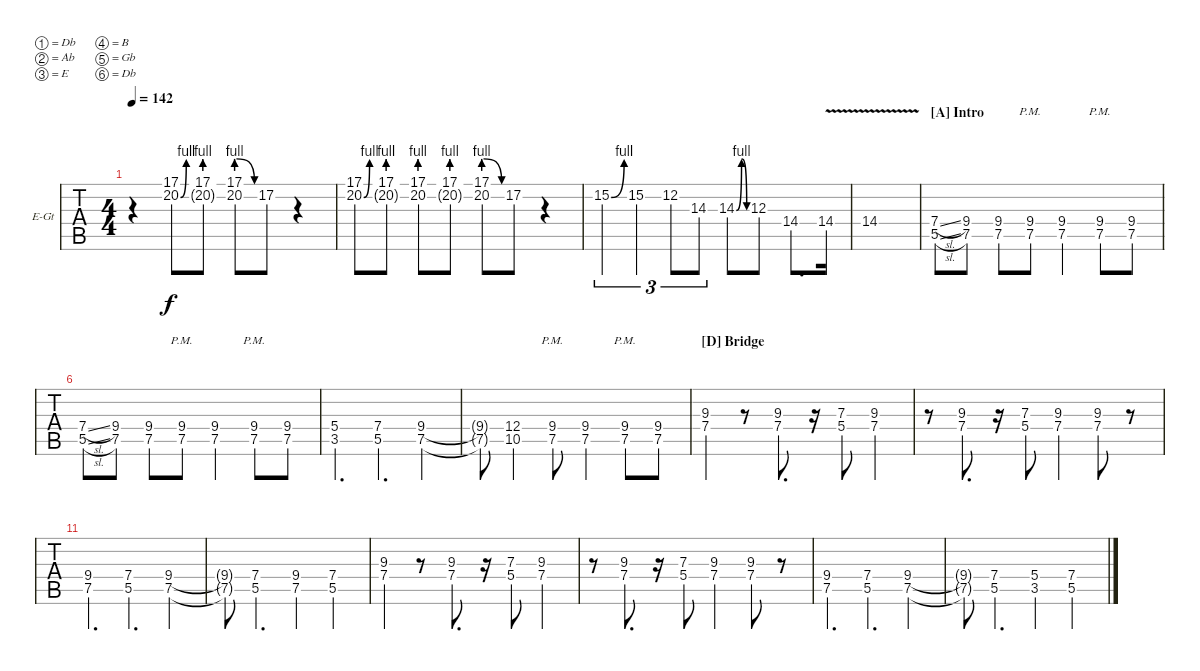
\bracketExtendMode nobrackets
\firstSystemTrackNameOrientation horizontal
\otherSystemsTrackNameOrientation horizontal
\defaultBarNumberDisplay FirstOfSystem
\track ("Guitar" "E-Gt") {instrument distortionguitar}
\staff {tabs}
\tuning (Db4 Ab3 E3 B2 Gb2 Db2)
\ts (4 4)
\tempo 142
\clef g2
\ks c
r.4{dy f} (20.2{be (bend 0 0 15 4)} 17.1).8{lyrics (0 "") lyrics (1 "") lyrics (2 "") lyrics (3 "") lyrics (4 "")} (20.2{be (prebend 0 4 60 4) g} 17.1).8{lyrics (0 "") lyrics (1 "") lyrics (2 "") lyrics (3 "") lyrics (4 "")} (20.2{be (prebendrelease 0 4 15 0)} 17.1).8{lyrics (0 "") lyrics (1 "") lyrics (2 "") lyrics (3 "") lyrics (4 "")} 17.2.8{lyrics (0 "") lyrics (1 "") lyrics (2 "") lyrics (3 "") lyrics (4 "")} r.4 |
(20.2{be (bend 0 0 15 4)} 17.1).8{lyrics (0 "") lyrics (1 "") lyrics (2 "") lyrics (3 "") lyrics (4 "")} (20.2{be (prebend 0 4 60 4) g} 17.1).8{lyrics (0 "") lyrics (1 "") lyrics (2 "") lyrics (3 "") lyrics (4 "")} (20.2{be (prebend 0 4 60 4)} 17.1).8{lyrics (0 "") lyrics (1 "") lyrics (2 "") lyrics (3 "") lyrics (4 "")} (20.2{be (prebend 0 4 60 4) g} 17.1).8{lyrics (0 "") lyrics (1 "") lyrics (2 "") lyrics (3 "") lyrics (4 "")} (20.2{be (prebendrelease 0 4 15 0)} 17.1).8{lyrics (0 "") lyrics (1 "") lyrics (2 "") lyrics (3 "") lyrics (4 "")} 17.2.8{lyrics (0 "") lyrics (1 "") lyrics (2 "") lyrics (3 "") lyrics (4 "")} r.4 |
15.2{be (bend 0 0 60 4)}.4{tu (3 2) lyrics (0 "") lyrics (1 "") lyrics (2 "") lyrics (3 "") lyrics (4 "")} 15.2.4{tu (3 2) lyrics (0 "") lyrics (1 "") lyrics (2 "") lyrics (3 "") lyrics (4 "")} 12.2.8{tu (3 2) lyrics (0 "") lyrics (1 "") lyrics (2 "") lyrics (3 "") lyrics (4 "")} 14.3.8{tu (3 2) lyrics (0 "") lyrics (1 "") lyrics (2 "") lyrics (3 "") lyrics (4 "")} 14.3{be (bendrelease 0 0 30 4 30 4 60 0)}.8{lyrics (0 "") lyrics (1 "") lyrics (2 "") lyrics (3 "") lyrics (4 "")} 12.3.8{lyrics (0 "") lyrics (1 "") lyrics (2 "") lyrics (3 "") lyrics (4 "")} 14.4.8{d lyrics (0 "") lyrics (1 "") lyrics (2 "") lyrics (3 "") lyrics (4 "")} 14.4{v}.16{lyrics (0 "") lyrics (1 "") lyrics (2 "") lyrics (3 "") lyrics (4 "")} |
14.4{v}.1{lyrics (0 "") lyrics (1 "") lyrics (2 "") lyrics (3 "") lyrics (4 "")} |
\section ("A" "Intro")
(7.4{sl} 5.5{sl}).8{lyrics (0 "") lyrics (1 "") lyrics (2 "") lyrics (3 "") lyrics (4 "")} (9.4 7.5).8{lyrics (0 "") lyrics (1 "") lyrics (2 "") lyrics (3 "") lyrics (4 "")} (7.5 9.4).8{lyrics (0 "") lyrics (1 "") lyrics (2 "") lyrics (3 "") lyrics (4 "")} (7.5 9.4{pm}).8{lyrics (0 "") lyrics (1 "") lyrics (2 "") lyrics (3 "") lyrics (4 "")} (9.4 7.5).4{lyrics (0 "") lyrics (1 "") lyrics (2 "") lyrics (3 "") lyrics (4 "")} (7.5 9.4{pm}).8{lyrics (0 "") lyrics (1 "") lyrics (2 "") lyrics (3 "") lyrics (4 "")} (7.5 9.4).8{lyrics (0 "") lyrics (1 "") lyrics (2 "") lyrics (3 "") lyrics (4 "")} |
(7.4{sl} 5.5{sl}).8{lyrics (0 "") lyrics (1 "") lyrics (2 "") lyrics (3 "") lyrics (4 "")} (9.4 7.5).8{lyrics (0 "") lyrics (1 "") lyrics (2 "") lyrics (3 "") lyrics (4 "")} (7.5 9.4).8{lyrics (0 "") lyrics (1 "") lyrics (2 "") lyrics (3 "") lyrics (4 "")} (7.5 9.4{pm}).8{lyrics (0 "") lyrics (1 "") lyrics (2 "") lyrics (3 "") lyrics (4 "")} (9.4 7.5).4{lyrics (0 "") lyrics (1 "") lyrics (2 "") lyrics (3 "") lyrics (4 "")} (7.5 9.4{pm}).8{lyrics (0 "") lyrics (1 "") lyrics (2 "") lyrics (3 "") lyrics (4 "")} (7.5 9.4).8{lyrics (0 "") lyrics (1 "") lyrics (2 "") lyrics (3 "") lyrics (4 "")} |
(5.4 3.5).4{d lyrics (0 "") lyrics (1 "") lyrics (2 "") lyrics (3 "") lyrics (4 "")} (7.4 5.5).4{d lyrics (0 "") lyrics (1 "") lyrics (2 "") lyrics (3 "") lyrics (4 "")} (9.4 7.5).4{lyrics (0 "") lyrics (1 "") lyrics (2 "") lyrics (3 "") lyrics (4 "")} |
(9.4{t} 7.5{t}).8{lyrics (0 "") lyrics (1 "") lyrics (2 "") lyrics (3 "") lyrics (4 "")} (12.4 10.5).4{lyrics (0 "") lyrics (1 "") lyrics (2 "") lyrics (3 "") lyrics (4 "")} (9.4{pm} 7.5).8{lyrics (0 "") lyrics (1 "") lyrics (2 "") lyrics (3 "") lyrics (4 "")} (9.4 7.5).4{lyrics (0 "") lyrics (1 "") lyrics (2 "") lyrics (3 "") lyrics (4 "")} (7.5 9.4{pm}).8{lyrics (0 "") lyrics (1 "") lyrics (2 "") lyrics (3 "") lyrics (4 "")} (7.5 9.4).8{lyrics (0 "") lyrics (1 "") lyrics (2 "") lyrics (3 "") lyrics (4 "")} |
\section ("D" "Bridge")
(9.3 7.4).4{lyrics (0 "") lyrics (1 "") lyrics (2 "") lyrics (3 "") lyrics (4 "")} r.8 (9.3 7.4).8{d lyrics (0 "") lyrics (1 "") lyrics (2 "") lyrics (3 "") lyrics (4 "")} r.16 (7.3 5.4).8{lyrics (0 "") lyrics (1 "") lyrics (2 "") lyrics (3 "") lyrics (4 "")} (7.4 9.3).4{lyrics (0 "") lyrics (1 "") lyrics (2 "") lyrics (3 "") lyrics (4 "")} |
r.8 (9.3 7.4).8{d lyrics (0 "") lyrics (1 "") lyrics (2 "") lyrics (3 "") lyrics (4 "")} r.16 (5.4 7.3).8{lyrics (0 "") lyrics (1 "") lyrics (2 "") lyrics (3 "") lyrics (4 "")} (9.3 7.4).4{lyrics (0 "") lyrics (1 "") lyrics (2 "") lyrics (3 "") lyrics (4 "")} (9.3 7.4).8{lyrics (0 "") lyrics (1 "") lyrics (2 "") lyrics (3 "") lyrics (4 "")} r.8 |
(9.4 7.5).4{d lyrics (0 "") lyrics (1 "") lyrics (2 "") lyrics (3 "") lyrics (4 "")} (7.4 5.5).4{d lyrics (0 "") lyrics (1 "") lyrics (2 "") lyrics (3 "") lyrics (4 "")} (9.4 7.5).4{lyrics (0 "") lyrics (1 "") lyrics (2 "") lyrics (3 "") lyrics (4 "")} |
(9.4{t} 7.5{t}).8{lyrics (0 "") lyrics (1 "") lyrics (2 "") lyrics (3 "") lyrics (4 "")} (7.4 5.5).4{d lyrics (0 "") lyrics (1 "") lyrics (2 "") lyrics (3 "") lyrics (4 "")} (9.4 7.5).4{lyrics (0 "") lyrics (1 "") lyrics (2 "") lyrics (3 "") lyrics (4 "")} (7.4 5.5).4{lyrics (0 "") lyrics (1 "") lyrics (2 "") lyrics (3 "") lyrics (4 "")} |
(9.3 7.4).4{lyrics (0 "") lyrics (1 "") lyrics (2 "") lyrics (3 "") lyrics (4 "")} r.8 (9.3 7.4).8{d lyrics (0 "") lyrics (1 "") lyrics (2 "") lyrics (3 "") lyrics (4 "")} r.16 (7.3 5.4).8{lyrics (0 "") lyrics (1 "") lyrics (2 "") lyrics (3 "") lyrics (4 "")} (7.4 9.3).4{lyrics (0 "") lyrics (1 "") lyrics (2 "") lyrics (3 "") lyrics (4 "")} |
r.8 (9.3 7.4).8{d lyrics (0 "") lyrics (1 "") lyrics (2 "") lyrics (3 "") lyrics (4 "")} r.16 (5.4 7.3).8{lyrics (0 "") lyrics (1 "") lyrics (2 "") lyrics (3 "") lyrics (4 "")} (9.3 7.4).4{lyrics (0 "") lyrics (1 "") lyrics (2 "") lyrics (3 "") lyrics (4 "")} (9.3 7.4).8{lyrics (0 "") lyrics (1 "") lyrics (2 "") lyrics (3 "") lyrics (4 "")} r.8 |
(9.4 7.5).4{d lyrics (0 "") lyrics (1 "") lyrics (2 "") lyrics (3 "") lyrics (4 "")} (7.4 5.5).4{d lyrics (0 "") lyrics (1 "") lyrics (2 "") lyrics (3 "") lyrics (4 "")} (9.4 7.5).4{lyrics (0 "") lyrics (1 "") lyrics (2 "") lyrics (3 "") lyrics (4 "")} |
(9.4{t} 7.5{t}).8{lyrics (0 "") lyrics (1 "") lyrics (2 "") lyrics (3 "") lyrics (4 "")} (7.4 5.5).4{d lyrics (0 "") lyrics (1 "") lyrics (2 "") lyrics (3 "") lyrics (4 "")} (5.4 3.5).4{lyrics (0 "") lyrics (1 "") lyrics (2 "") lyrics (3 "") lyrics (4 "")} (7.4 5.5).4{lyrics (0 "") lyrics (1 "") lyrics (2 "") lyrics (3 "") lyrics (4 "")}
